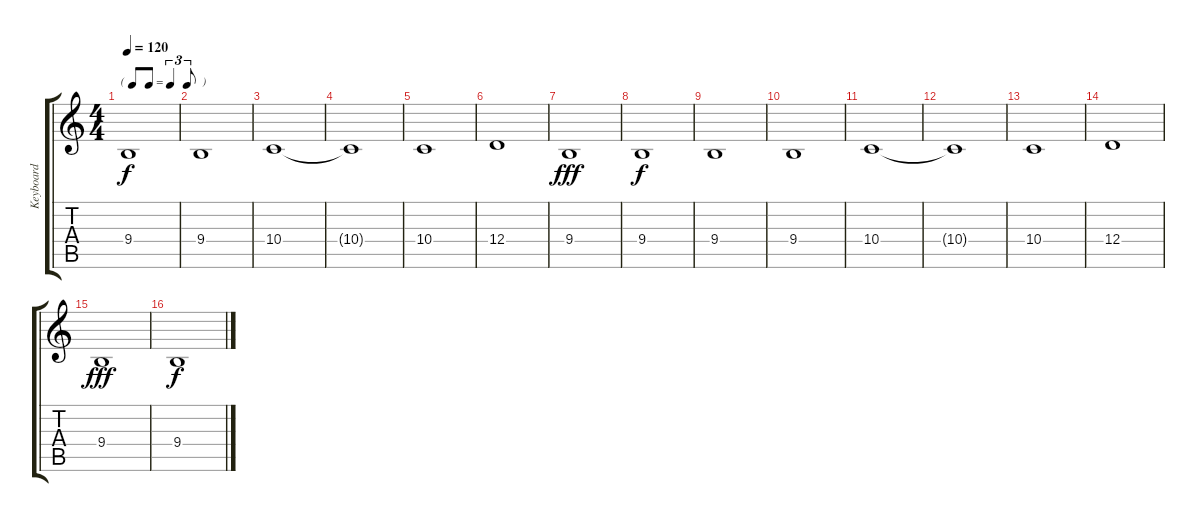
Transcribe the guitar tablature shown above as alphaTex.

\track ("Keyboard" "Keyboard") {instrument choiraahs}
\staff {score tabs}
\tuning (E4 B3 G3 D3 A2 E2) {hide}
\ts (4 4)
\tf triplet8th
\tempo 120
\clef g2
\ks c
9.4.1{dy f} |
9.4.1 |
10.4.1 |
10.4{t}.1 |
10.4.1 |
12.4.1 |
9.4.1{dy fff} |
9.4.1{dy f} |
9.4.1 |
9.4.1 |
10.4.1 |
10.4{t}.1 |
10.4.1 |
12.4.1 |
9.4.1{dy fff} |
9.4.1{dy f}
